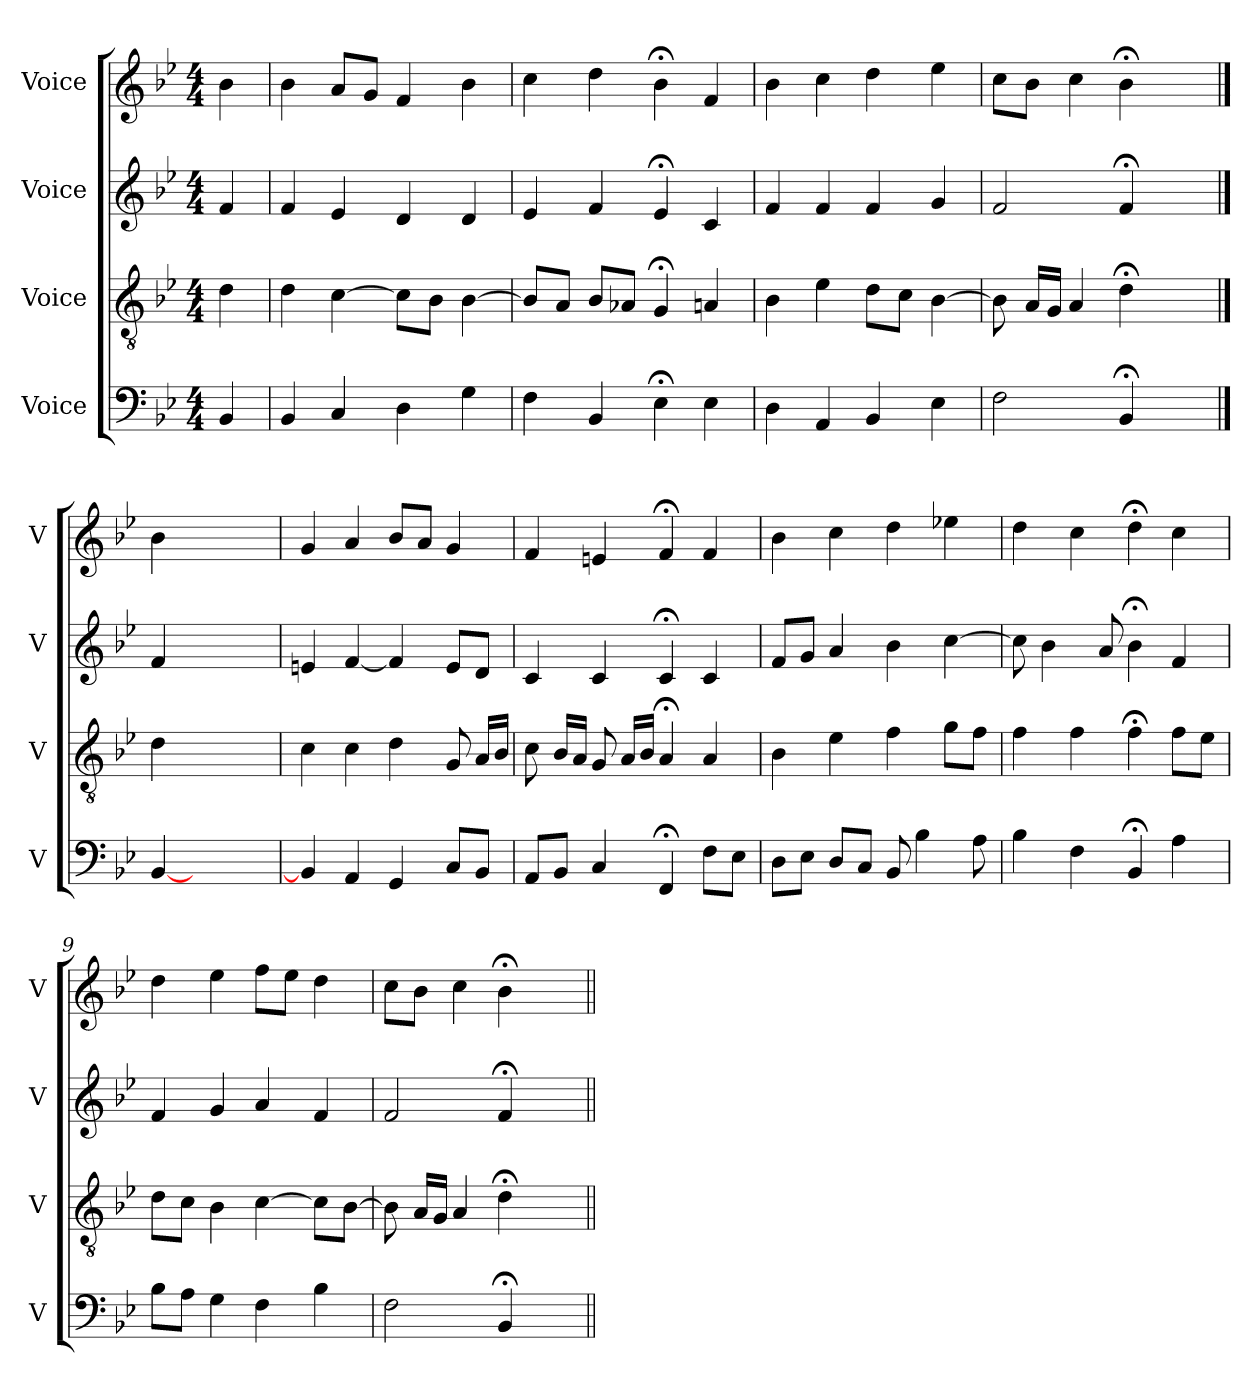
**kern	**kern	**kern	**kern
*part4	*part3	*part2	*part1
*staff4	*staff3	*staff2	*staff1
*I"Voice	*I"Voice	*I"Voice	*I"Voice
*I'V	*I'V	*I'V	*I'V
*clefF4	*clefGv2	*clefG2	*clefG2
*k[b-e-]	*k[b-e-]	*k[b-e-]	*k[b-e-]
*M4/4	*M4/4	*M4/4	*M4/4
*MM100	*MM100	*MM100	*MM100
=	=	=	=
4BB-/	4d\	4f/	4b-\
=1	=1	=1	=1
4BB-/	4d\	4f/	4b-\
4C/	[4c\	4e-/	8a/L
.	.	.	8g/J
4D\	8c\L]	4d/	4f/
.	8B-\J	.	.
4G\	[4B-\	4d/	4b-\
=2	=2	=2	=2
4F\	8B-/L]	4e-/	4cc\
.	8A/J	.	.
4BB-/	8B-/L	4f/	4dd\
.	8A-X/J	.	.
4E-;\	4G;/	4e-;/	4b-;\
4E-\	4An/	4c/	4f/
=3	=3	=3	=3
4D\	4B-\	4f/	4b-\
4AA/	4e-\	4f/	4cc\
4BB-/	8d\L	4f/	4dd\
.	8c\J	.	.
4E-\	[4B-\	4g/	4ee-\
=4	=4	=4	=4
2F\	8B-\]	2f/	8cc\L
.	16A/LL	.	8b-\J
.	16G/JJ	.	.
.	4A/	.	4cc\
4BB-;/	4d;\	4f;/	4b-;\
4ryy	4ryy	4ryy	4ryy
!!LO:LB:g=z
==	==	==	==
[4BB-/	4d\	4f/	4b-\
2.ryy	2.ryy	2.ryy	2.ryy
=5	=5	=5	=5
4BB-/]	4c\	4en/	4g/
4AA/	4c\	[4f/	4a/
4GG/	4d\	4f/]	8b-/L
.	.	.	8a/J
8C/L	8G/	8e/L	4g/
8BB-/J	16A/LL	8d/J	.
.	16B-/JJ	.	.
=6	=6	=6	=6
8AA/L	8c\	4c/	4f/
8BB-/J	16B-/LL	.	.
.	16A/JJ	.	.
4C/	8G/	4c/	4en/
.	16A/LL	.	.
.	16B-/JJ	.	.
4FF;/	4A;/	4c;/	4f;/
8F\L	4A/	4c/	4f/
8E-\J	.	.	.
=7	=7	=7	=7
8D\L	4B-\	8f/L	4b-\
8E-\J	.	8g/J	.
8D/L	4e-\	4a/	4cc\
8C/J	.	.	.
8BB-/	4f\	4b-\	4dd\
4B-\	.	.	.
.	8g\L	[4cc\	4ee-X\
8A\	8f\J	.	.
=8	=8	=8	=8
4B-\	4f\	8cc\]	4dd\
.	.	4b-\	.
4F\	4f\	.	4cc\
.	.	8a/	.
4BB-;/	4f;\	4b-;\	4dd;\
4A\	8f\L	4f/	4cc\
.	8e-\J	.	.
!!LO:LB:g=z
=9	=9	=9	=9
8B-\L	8d\L	4f/	4dd\
8A\J	8c\J	.	.
4G\	4B-\	4g/	4ee-\
4F\	[4c\	4a/	8ff\L
.	.	.	8ee-\J
4B-\	8c\L]	4f/	4dd\
.	[8B-\J	.	.
=10	=10	=10	=10
2F\	8B-\]	2f/	8cc\L
.	16A/LL	.	8b-\J
.	16G/JJ	.	.
.	4A/	.	4cc\
4BB-;/	4d;\	4f;/	4b-;\
4ryy	4ryy	4ryy	4ryy
=||	=||	=||	=||
*-	*-	*-	*-
